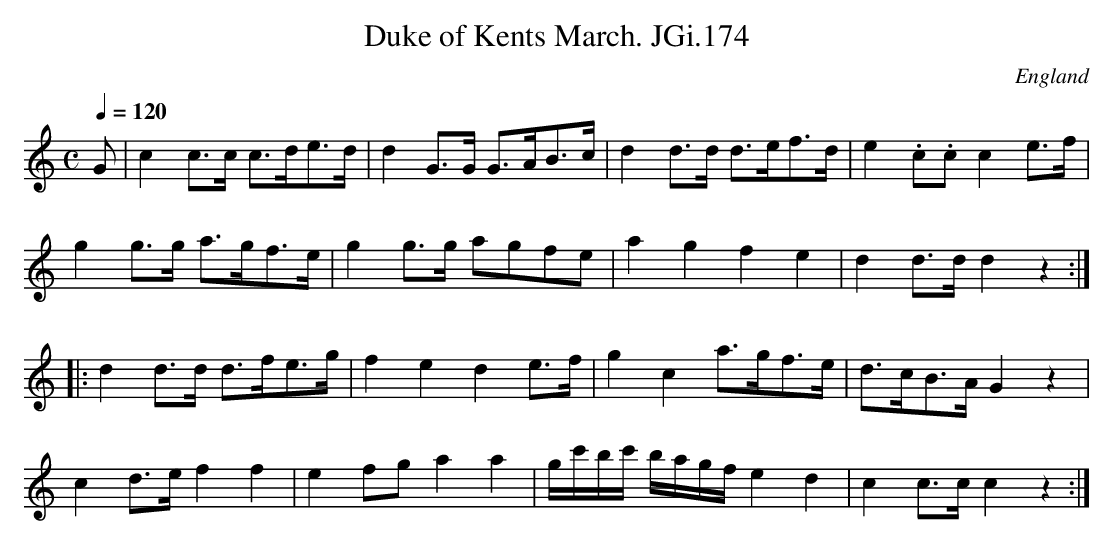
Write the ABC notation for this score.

X:1
T:Duke of Kents March. JGi.174
M:C
L:1/8
Q:1/4=120
O:England
K:C major
G|c2c>c c>de>d|d2G>G G>AB>c|d2d>d d>ef>d|e2.c.c c2e>f|
g2g>g a>gf>e|g2g>g agfe|a2g2f2e2|d2d>dd2z2:|
|:d2d>d d>fe>g|f2e2d2e>f|g2c2a>gf>e|d>cB>AG2z2|
c2d>ef2f2|e2fga2a2|g/c'/b/c'/ b/a/g/f/e2d2|c2c>cc2z2:|/
